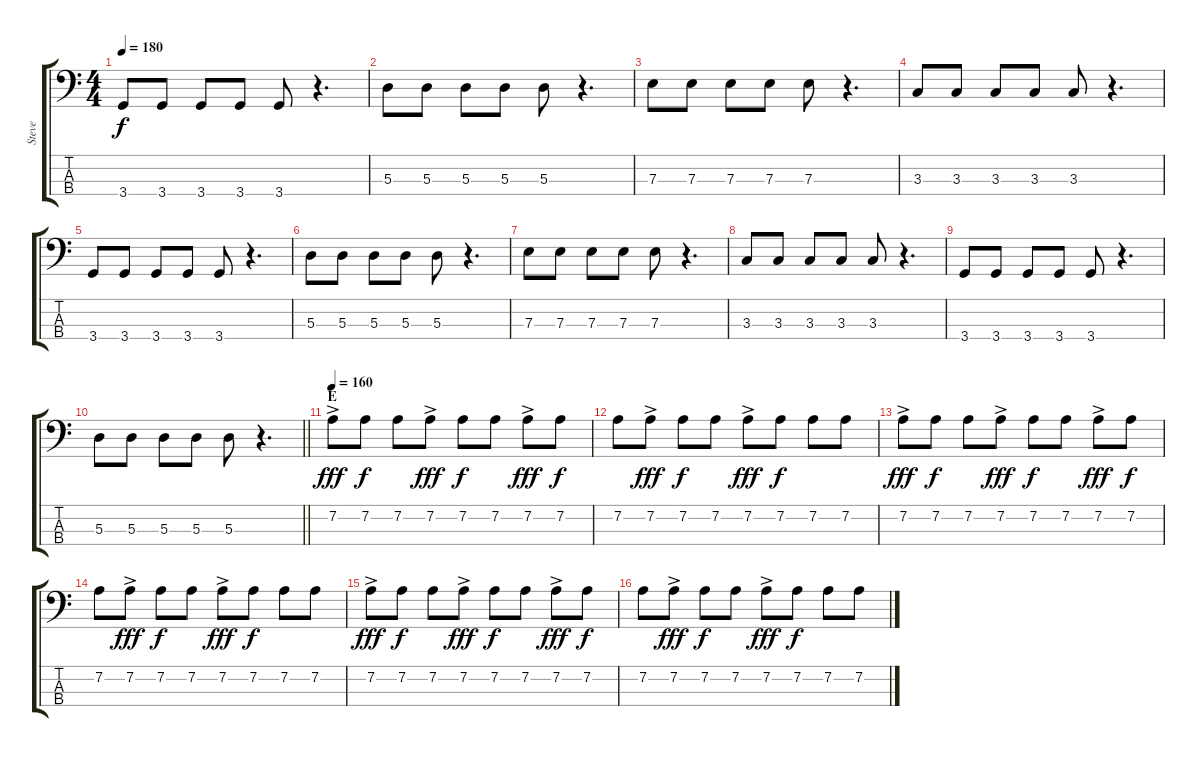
\track ("Steve" "Steve") {instrument electricbassfinger}
\staff {score tabs}
\tuning (G2 D2 A1 E1) {hide}
\ts (4 4)
\tempo 180
\clef f4
\ks c
3.4.8{dy f} 3.4.8 3.4.8 3.4.8 3.4.8 r.4{d} |
5.3.8 5.3.8 5.3.8 5.3.8 5.3.8 r.4{d} |
7.3.8 7.3.8 7.3.8 7.3.8 7.3.8 r.4{d} |
3.3.8 3.3.8 3.3.8 3.3.8 3.3.8 r.4{d} |
3.4.8 3.4.8 3.4.8 3.4.8 3.4.8 r.4{d} |
5.3.8 5.3.8 5.3.8 5.3.8 5.3.8 r.4{d} |
7.3.8 7.3.8 7.3.8 7.3.8 7.3.8 r.4{d} |
3.3.8 3.3.8 3.3.8 3.3.8 3.3.8 r.4{d} |
3.4.8 3.4.8 3.4.8 3.4.8 3.4.8 r.4{d} |
\barLineRight lightlight
5.3.8 5.3.8 5.3.8 5.3.8 5.3.8 r.4{d} |
\section ("" "E")
\tempo 160
7.2{ac}.8{dy fff} 7.2.8{dy f} 7.2.8 7.2{ac}.8{dy fff} 7.2.8{dy f} 7.2.8 7.2{ac}.8{dy fff} 7.2.8{dy f} |
7.2.8 7.2{ac}.8{dy fff} 7.2.8{dy f} 7.2.8 7.2{ac}.8{dy fff} 7.2.8{dy f} 7.2.8 7.2.8 |
7.2{ac}.8{dy fff} 7.2.8{dy f} 7.2.8 7.2{ac}.8{dy fff} 7.2.8{dy f} 7.2.8 7.2{ac}.8{dy fff} 7.2.8{dy f} |
7.2.8 7.2{ac}.8{dy fff} 7.2.8{dy f} 7.2.8 7.2{ac}.8{dy fff} 7.2.8{dy f} 7.2.8 7.2.8 |
7.2{ac}.8{dy fff} 7.2.8{dy f} 7.2.8 7.2{ac}.8{dy fff} 7.2.8{dy f} 7.2.8 7.2{ac}.8{dy fff} 7.2.8{dy f} |
7.2.8 7.2{ac}.8{dy fff} 7.2.8{dy f} 7.2.8 7.2{ac}.8{dy fff} 7.2.8{dy f} 7.2.8 7.2.8
